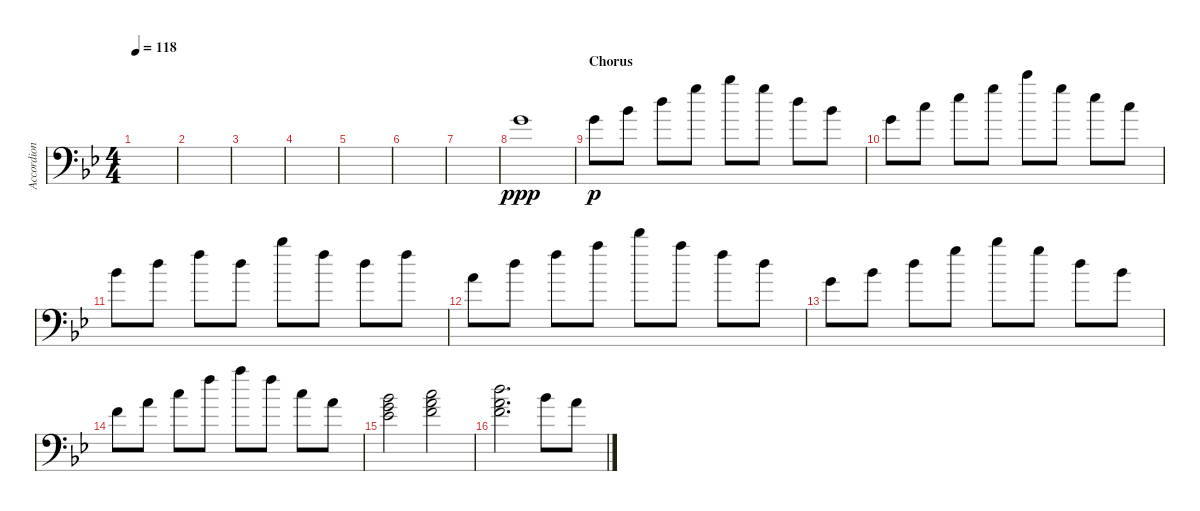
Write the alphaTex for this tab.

\track ("Accordion +oct" "Accordion ") {instrument oboe}
\staff {score}
\tuning (E4 B3 G3 D3 A2 E2 B1) {hide}
\ts (4 4)
\tempo 118
\clef f4
\ks gminor
|
|
|
|
|
|
|
3.1.1{dy ppp} |
\section ("" "Chorus")
3.1.8{dy p} 6.1.8 10.1.8 15.1.8 18.1.8 15.1.8 10.1.8 6.1.8 |
3.1.8 8.1.8 11.1.8 15.1.8 20.1.8 15.1.8 11.1.8 8.1.8 |
6.1.8 10.1.8 13.1.8 10.1.8 18.1.8 13.1.8 10.1.8 13.1.8 |
5.1.8 10.1.8 13.1.8 17.1.8 22.1.8 17.1.8 13.1.8 10.1.8 |
3.1.8 6.1.8 10.1.8 15.1.8 18.1.8 15.1.8 10.1.8 6.1.8 |
1.1.8 5.1.8 8.1.8 13.1.8 17.1.8 13.1.8 8.1.8 5.1.8 |
(3.1 4.2 15.3).2 (1.1 10.2 17.3).2 |
(1.1 10.2 19.3).2{d} 6.1.8 5.1.8
